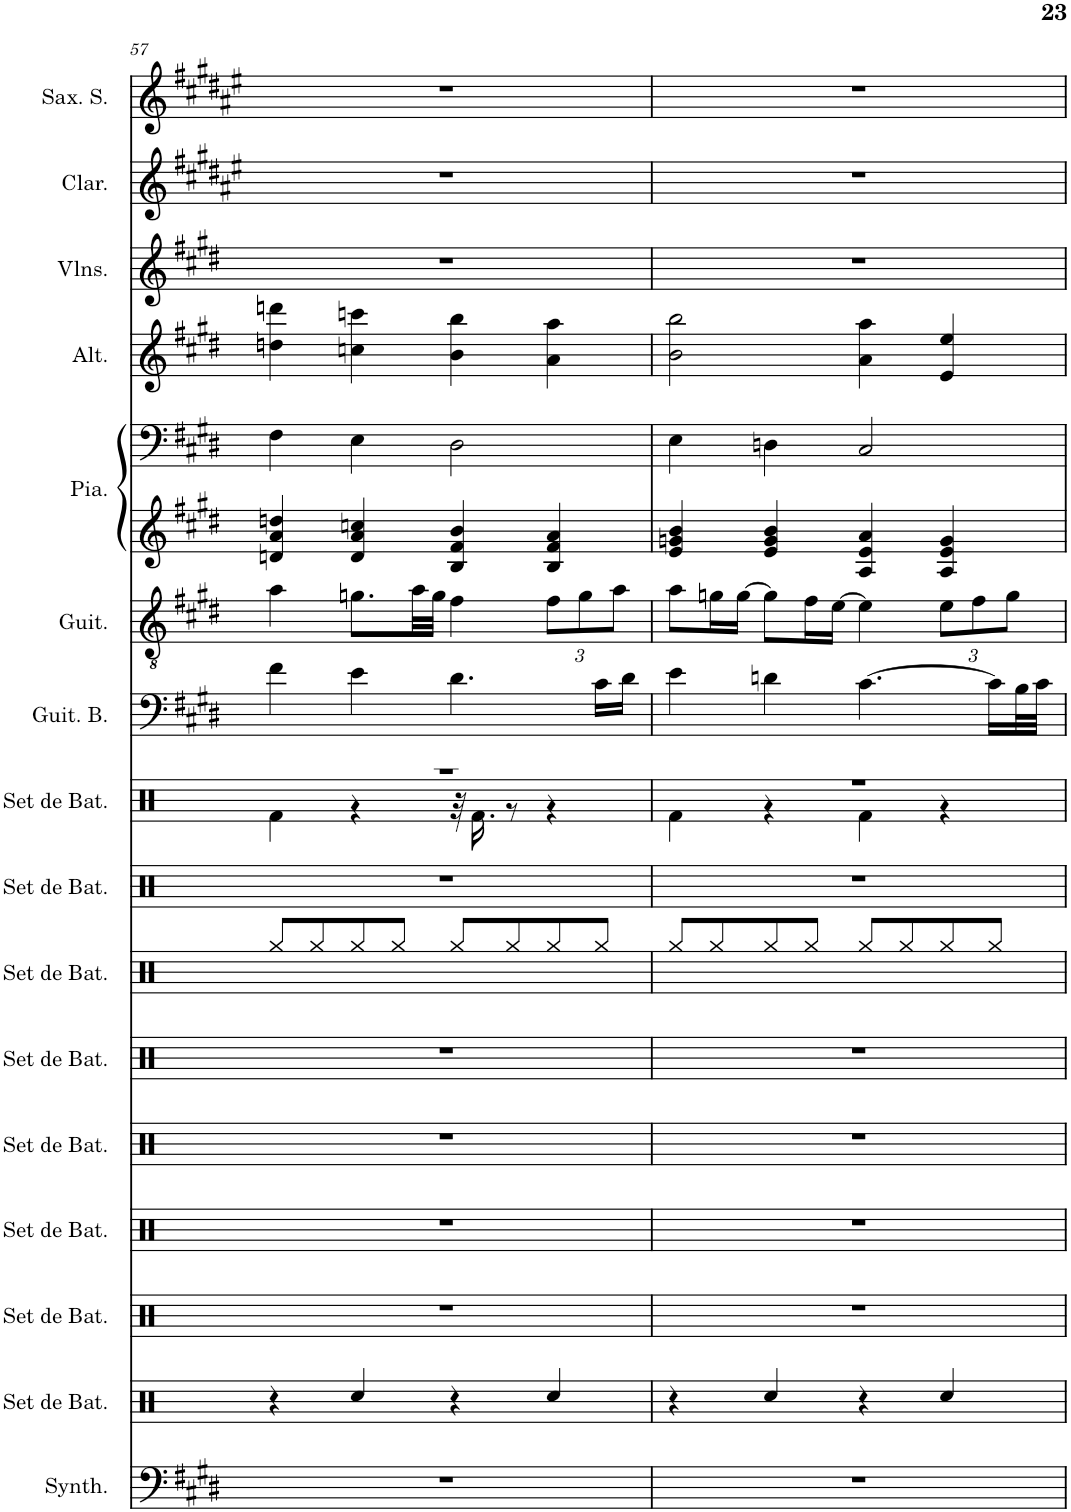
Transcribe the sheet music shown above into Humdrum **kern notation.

**kern	**kern	**kern	**kern	**kern	**kern	**kern	**kern	**kern	**kern	**kern	**kern	**kern	**kern	**kern	**kern	**kern
*part16	*part15	*part14	*part13	*part12	*part11	*part10	*part9	*part8	*part7	*part6	*part5	*part5	*part4	*part3	*part2	*part1
*staff17	*staff16	*staff15	*staff14	*staff13	*staff12	*staff11	*staff10	*staff9	*staff8	*staff7	*staff6	*staff5	*staff4	*staff3	*staff2	*staff1
*I"Synthétiseur de cuivres, synth2 | cello/EP/brass	*I"Set de batterie, snare	*I"Set de batterie, midtom	*I"Set de batterie, lowtom	*I"Set de batterie, lowesttom	*I"Set de batterie, hitom	*I"Set de batterie, hihat	*I"Set de batterie, crash	*I"Set de batterie, kick	*I"Guitare Basse, bass | synth bass	*I"Guitare Acoustique	*I"Piano, sunth4 | left   piano	*	*I"Altos	*I"Violons	*I"Clarinette	*I"Saxophone Soprano
*I'Synth.	*I'Set de Bat.	*I'Set de Bat.	*I'Set de Bat.	*I'Set de Bat.	*I'Set de Bat.	*I'Set de Bat.	*I'Set de Bat.	*I'Set de Bat.	*I'Guit. B.	*I'Guit.	*I'Pia.	*	*I'Alt.	*I'Vlns.	*I'Clar.	*I'Sax. S.
!!LO:PB:g=z
*clefF4	*clefX	*clefX	*clefX	*clefX	*clefX	*clefX	*clefX	*clefX	*clefF4	*clefGv2	*clefG2	*clefF4	*clefG2	*clefG2	*clefG2	*clefG2
*	*	*	*	*	*	*	*	*	*Trd7c12	*	*	*	*	*	*Trd1c2	*Trd1c2
*k[f#c#g#d#]	*k[]	*k[]	*k[]	*k[]	*k[]	*k[]	*k[]	*k[]	*k[f#c#g#d#]	*k[f#c#g#d#]	*k[f#c#g#d#]	*k[f#c#g#d#]	*k[f#c#g#d#]	*k[f#c#g#d#]	*k[f#c#g#d#a#e#]	*k[f#c#g#d#a#e#]
*M4/4	*M4/4	*M4/4	*M4/4	*M4/4	*M4/4	*M4/4	*M4/4	*M4/4	*M4/4	*M4/4	*M4/4	*M4/4	*M4/4	*M4/4	*M4/4	*M4/4
=57	=57	=57	=57	=57	=57	=57	=57	=57	=57	=57	=57	=57	=57	=57	=57	=57
*	*	*	*	*	*	*	*	*^	*	*	*	*	*	*	*	*
1r	4r	1r	1r	1r	1r	8Rgg/L	1r	1r	4Rf\	4f#\	4a\	4dn/ 4a/ 4ddn/	4F#\	4ddn\ 4dddn\	1r	1r	1r
.	.	.	.	.	.	8Rgg/	.	.	.	.	.	.	.	.	.	.	.
.	4Rcc/	.	.	.	.	8Rgg/	.	.	4r	4e\	8.gn\L	4d/ 4a/ 4ccn/	4E\	4ccn\ 4cccn\	.	.	.
.	.	.	.	.	.	8Rgg/J	.	.	.	.	.	.	.	.	.	.	.
.	.	.	.	.	.	.	.	.	.	.	32a\LL	.	.	.	.	.	.
.	.	.	.	.	.	.	.	.	.	.	32g\JJJ	.	.	.	.	.	.
.	4r	.	.	.	.	8Rgg/L	.	.	32r	4.d#\	4f#\	4B/ 4f#/ 4b/	2D#\	4b\ 4bb\	.	.	.
.	.	.	.	.	.	.	.	.	16.Rf\	.	.	.	.	.	.	.	.
.	.	.	.	.	.	8Rgg/	.	.	8r	.	.	.	.	.	.	.	.
*	*	*	*	*	*	*	*	*	*	*	*Xbrackettup	*	*	*	*	*	*
.	4Rcc/	.	.	.	.	8Rgg/	.	.	4r	.	12f#\L	4B/ 4f#/ 4a/	.	4a\ 4aa\	.	.	.
.	.	.	.	.	.	.	.	.	.	.	12g\	.	.	.	.	.	.
.	.	.	.	.	.	8Rgg/J	.	.	.	16c#\LL	.	.	.	.	.	.	.
.	.	.	.	.	.	.	.	.	.	.	12a\J	.	.	.	.	.	.
.	.	.	.	.	.	.	.	.	.	16d#\JJ	.	.	.	.	.	.	.
=58	=58	=58	=58	=58	=58	=58	=58	=58	=58	=58	=58	=58	=58	=58	=58	=58	=58
1r	4r	1r	1r	1r	1r	8Rgg/L	1r	1r	4Rf\	4e\	8a\L	4e/ 4gn/ 4b/	4E\	2b\ 2bb\	1r	1r	1r
.	.	.	.	.	.	8Rgg/	.	.	.	.	16gn\L	.	.	.	.	.	.
.	.	.	.	.	.	.	.	.	.	.	[16g\JJ	.	.	.	.	.	.
.	4Rcc/	.	.	.	.	8Rgg/	.	.	4r	4dn\	8g\L]	4e/ 4g/ 4b/	4Dn\	.	.	.	.
.	.	.	.	.	.	8Rgg/J	.	.	.	.	16f#\L	.	.	.	.	.	.
.	.	.	.	.	.	.	.	.	.	.	[16e\JJ	.	.	.	.	.	.
.	4r	.	.	.	.	8Rgg/L	.	.	4Rf\	[4.c#\	4e\]	4A/ 4e/ 4a/	2C#/	4a\ 4aa\	.	.	.
.	.	.	.	.	.	8Rgg/	.	.	.	.	.	.	.	.	.	.	.
.	4Rcc/	.	.	.	.	8Rgg/	.	.	4r	.	12e\L	4A/ 4e/ 4g/	.	4e/ 4ee/	.	.	.
.	.	.	.	.	.	.	.	.	.	.	12f#\	.	.	.	.	.	.
.	.	.	.	.	.	8Rgg/J	.	.	.	16c#\LL]	.	.	.	.	.	.	.
.	.	.	.	.	.	.	.	.	.	.	12g\J	.	.	.	.	.	.
.	.	.	.	.	.	.	.	.	.	32B\L	.	.	.	.	.	.	.
.	.	.	.	.	.	.	.	.	.	32c#\JJJ	.	.	.	.	.	.	.
*	*	*	*	*	*	*	*	*v	*v	*	*	*	*	*	*	*	*
=	=	=	=	=	=	=	=	=	=	=	=	=	=	=	=	=
*-	*-	*-	*-	*-	*-	*-	*-	*-	*-	*-	*-	*-	*-	*-	*-	*-
